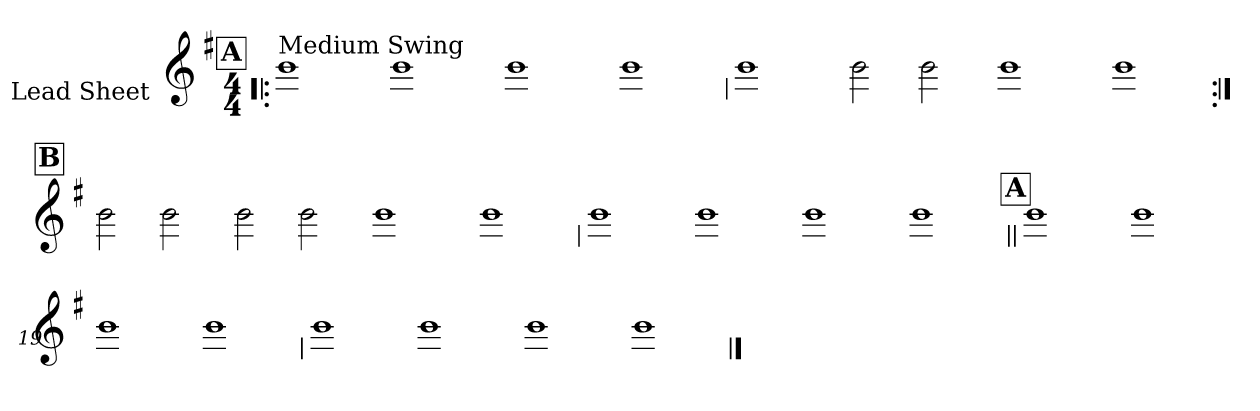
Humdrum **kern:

**kern
*part1
*staff1
*I"Lead Sheet
*stria0
*clefG2
*k[f#]
*G:
*M4/4
!!LO:REH:place=s1:a:t=A
=1!|:
!LO:TX:a:t=Medium Swing
1b
=2-
1b
=3-
1b
=4-
1b
!!LO:LB:g=z
=5
1b
=6-
2b
2b
=7-
1b
=8-
1b
!!LO:LB:g=z
!!LO:REH:place=s1:a:t=B
=9:|!
2b
2b
=10-
2b
2b
=11-
1b
=12-
1b
!!LO:LB:g=z
=13
1b
=14-
1b
=15-
1b
=16-
1b
!!LO:LB:g=z
!!LO:REH:place=s1:a:t=A
=17||
1b
=18-
1b
=19-
1b
=20-
1b
!!LO:LB:g=z
=21
1b
=22-
1b
=23-
1b
=24-
1b
==
*-
